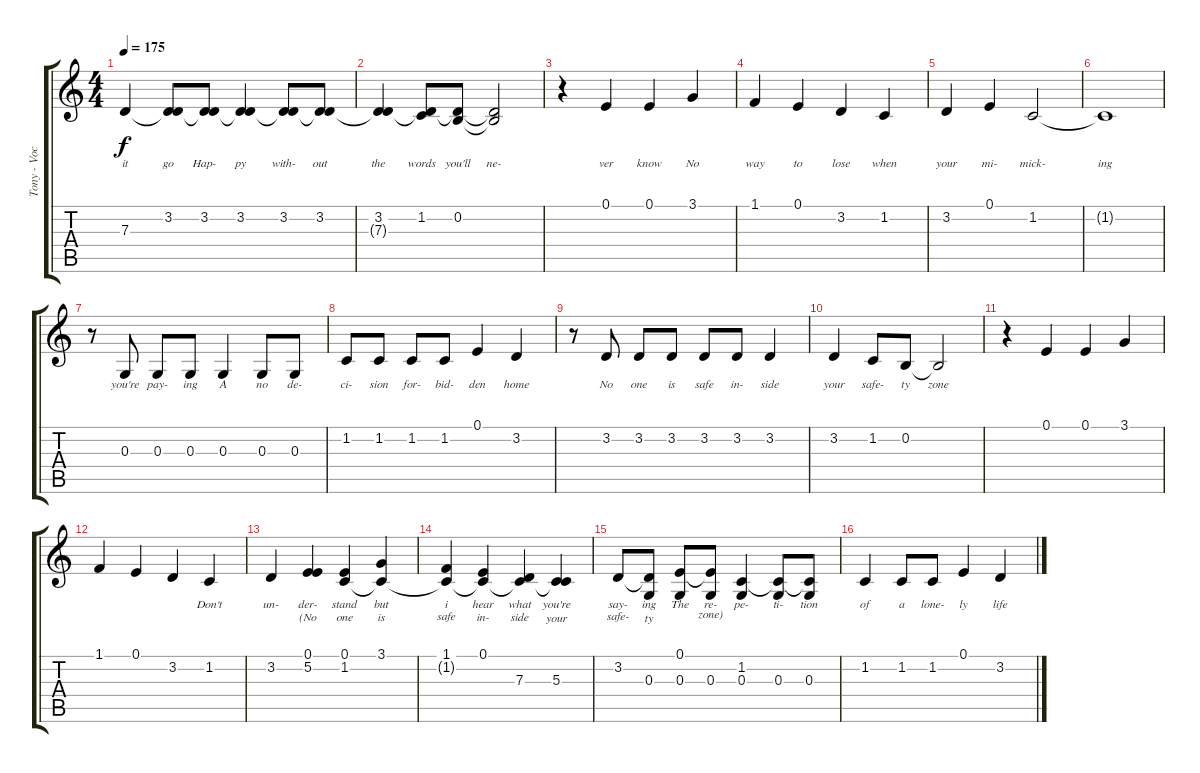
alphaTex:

\track ("Tony - Vocals/Back Vocals" "Tony - Voc") {instrument lead1square}
\staff {score tabs}
\tuning (E4 B3 G3 D3 A2 E2) {hide}
\ts (4 4)
\tempo 175
\clef g2
\ks c
7.3.4{lyrics (0 "it") lyrics (1 "") lyrics (2 "") lyrics (3 "") lyrics (4 "") dy f} (3.2 7.3{t}).8{lyrics (0 "go") lyrics (1 "") lyrics (2 "") lyrics (3 "") lyrics (4 "")} (3.2 7.3{t}).8{lyrics (0 "Hap-") lyrics (1 "") lyrics (2 "") lyrics (3 "") lyrics (4 "")} (3.2 7.3{t}).4{lyrics (0 "py") lyrics (1 "") lyrics (2 "") lyrics (3 "") lyrics (4 "")} (3.2 7.3{t}).8{lyrics (0 "with-") lyrics (1 "") lyrics (2 "") lyrics (3 "") lyrics (4 "")} (3.2 7.3{t}).8{lyrics (0 "out") lyrics (1 "") lyrics (2 "") lyrics (3 "") lyrics (4 "")} |
(3.2 7.3{t}).4{lyrics (0 "the") lyrics (1 "") lyrics (2 "") lyrics (3 "") lyrics (4 "")} (1.2 7.3{t}).8{lyrics (0 "words") lyrics (1 "") lyrics (2 "") lyrics (3 "") lyrics (4 "")} (0.2 7.3{t}).8{lyrics (0 "you'll") lyrics (1 "") lyrics (2 "") lyrics (3 "") lyrics (4 "")} (0.2{t} 7.3{t}).2{lyrics (0 "ne-") lyrics (1 "") lyrics (2 "") lyrics (3 "") lyrics (4 "")} |
r.4 0.1.4{lyrics (0 "ver") lyrics (1 "") lyrics (2 "") lyrics (3 "") lyrics (4 "")} 0.1.4{lyrics (0 "know") lyrics (1 "") lyrics (2 "") lyrics (3 "") lyrics (4 "")} 3.1.4{lyrics (0 "No") lyrics (1 "") lyrics (2 "") lyrics (3 "") lyrics (4 "")} |
1.1.4{lyrics (0 "way") lyrics (1 "") lyrics (2 "") lyrics (3 "") lyrics (4 "")} 0.1.4{lyrics (0 "to") lyrics (1 "") lyrics (2 "") lyrics (3 "") lyrics (4 "")} 3.2.4{lyrics (0 "lose") lyrics (1 "") lyrics (2 "") lyrics (3 "") lyrics (4 "")} 1.2.4{lyrics (0 "when") lyrics (1 "") lyrics (2 "") lyrics (3 "") lyrics (4 "")} |
3.2.4{lyrics (0 "your") lyrics (1 "") lyrics (2 "") lyrics (3 "") lyrics (4 "")} 0.1.4{lyrics (0 "mi-") lyrics (1 "") lyrics (2 "") lyrics (3 "") lyrics (4 "")} 1.2.2{lyrics (0 "mick-") lyrics (1 "") lyrics (2 "") lyrics (3 "") lyrics (4 "")} |
1.2{t}.1{lyrics (0 "ing") lyrics (1 "") lyrics (2 "") lyrics (3 "") lyrics (4 "")} |
r.8 0.3.8{lyrics (0 "you're") lyrics (1 "") lyrics (2 "") lyrics (3 "") lyrics (4 "")} 0.3.8{lyrics (0 "pay-") lyrics (1 "") lyrics (2 "") lyrics (3 "") lyrics (4 "")} 0.3.8{lyrics (0 "ing") lyrics (1 "") lyrics (2 "") lyrics (3 "") lyrics (4 "")} 0.3.4{lyrics (0 "A") lyrics (1 "") lyrics (2 "") lyrics (3 "") lyrics (4 "")} 0.3.8{lyrics (0 "no") lyrics (1 "") lyrics (2 "") lyrics (3 "") lyrics (4 "")} 0.3.8{lyrics (0 "de-") lyrics (1 "") lyrics (2 "") lyrics (3 "") lyrics (4 "")} |
1.2.8{lyrics (0 "ci-") lyrics (1 "") lyrics (2 "") lyrics (3 "") lyrics (4 "")} 1.2.8{lyrics (0 "sion") lyrics (1 "") lyrics (2 "") lyrics (3 "") lyrics (4 "")} 1.2.8{lyrics (0 "for-") lyrics (1 "") lyrics (2 "") lyrics (3 "") lyrics (4 "")} 1.2.8{lyrics (0 "bid-") lyrics (1 "") lyrics (2 "") lyrics (3 "") lyrics (4 "")} 0.1.4{lyrics (0 "den") lyrics (1 "") lyrics (2 "") lyrics (3 "") lyrics (4 "")} 3.2.4{lyrics (0 "home") lyrics (1 "") lyrics (2 "") lyrics (3 "") lyrics (4 "")} |
r.8 3.2.8{lyrics (0 "No") lyrics (1 "") lyrics (2 "") lyrics (3 "") lyrics (4 "")} 3.2.8{lyrics (0 "one") lyrics (1 "") lyrics (2 "") lyrics (3 "") lyrics (4 "")} 3.2.8{lyrics (0 "is") lyrics (1 "") lyrics (2 "") lyrics (3 "") lyrics (4 "")} 3.2.8{lyrics (0 "safe") lyrics (1 "") lyrics (2 "") lyrics (3 "") lyrics (4 "")} 3.2.8{lyrics (0 "in-") lyrics (1 "") lyrics (2 "") lyrics (3 "") lyrics (4 "")} 3.2.4{lyrics (0 "side") lyrics (1 "") lyrics (2 "") lyrics (3 "") lyrics (4 "")} |
3.2.4{lyrics (0 "your") lyrics (1 "") lyrics (2 "") lyrics (3 "") lyrics (4 "")} 1.2.8{lyrics (0 "safe-") lyrics (1 "") lyrics (2 "") lyrics (3 "") lyrics (4 "")} 0.2.8{lyrics (0 "ty") lyrics (1 "") lyrics (2 "") lyrics (3 "") lyrics (4 "")} 0.2{t}.2{lyrics (0 "zone") lyrics (1 "") lyrics (2 "") lyrics (3 "") lyrics (4 "")} |
r.4 0.1.4{lyrics (0 "") lyrics (1 "") lyrics (2 "") lyrics (3 "") lyrics (4 "")} 0.1.4{lyrics (0 "") lyrics (1 "") lyrics (2 "") lyrics (3 "") lyrics (4 "")} 3.1.4{lyrics (0 "") lyrics (1 "") lyrics (2 "") lyrics (3 "") lyrics (4 "")} |
1.1.4{lyrics (0 "") lyrics (1 "") lyrics (2 "") lyrics (3 "") lyrics (4 "")} 0.1.4{lyrics (0 "") lyrics (1 "") lyrics (2 "") lyrics (3 "") lyrics (4 "")} 3.2.4{lyrics (0 "") lyrics (1 "") lyrics (2 "") lyrics (3 "") lyrics (4 "")} 1.2.4{lyrics (0 "Don't") lyrics (1 "") lyrics (2 "") lyrics (3 "") lyrics (4 "")} |
3.2.4{lyrics (0 "un-") lyrics (1 "") lyrics (2 "") lyrics (3 "") lyrics (4 "")} (0.1 5.2).4{lyrics (0 "der-") lyrics (1 "(No") lyrics (2 "") lyrics (3 "") lyrics (4 "")} (0.1 1.2).4{lyrics (0 "stand") lyrics (1 "one") lyrics (2 "") lyrics (3 "") lyrics (4 "")} (3.1 1.2{t}).4{lyrics (0 "but") lyrics (1 "is") lyrics (2 "") lyrics (3 "") lyrics (4 "")} |
(1.1 1.2{t}).4{lyrics (0 "i") lyrics (1 "safe") lyrics (2 "") lyrics (3 "") lyrics (4 "")} (0.1 1.2{t}).4{lyrics (0 "hear") lyrics (1 "in-") lyrics (2 "") lyrics (3 "") lyrics (4 "")} (1.2{t} 7.3).4{lyrics (0 "what") lyrics (1 "side") lyrics (2 "") lyrics (3 "") lyrics (4 "")} (1.2{t} 5.3).4{lyrics (0 "you're") lyrics (1 "your") lyrics (2 "") lyrics (3 "") lyrics (4 "")} |
3.2.8{lyrics (0 "say-") lyrics (1 "safe-") lyrics (2 "") lyrics (3 "") lyrics (4 "")} (3.2{t} 0.3).8{lyrics (0 "ing") lyrics (1 "ty") lyrics (2 "") lyrics (3 "") lyrics (4 "")} (0.1 0.3).8{lyrics (0 "The") lyrics (1 "") lyrics (2 "") lyrics (3 "") lyrics (4 "")} (0.1{t} 0.3).8{lyrics (0 "re-") lyrics (1 "zone)") lyrics (2 "") lyrics (3 "") lyrics (4 "")} (1.2 0.3).4{lyrics (0 "pe-") lyrics (1 "") lyrics (2 "") lyrics (3 "") lyrics (4 "")} (1.2{t} 0.3).8{lyrics (0 "ti-") lyrics (1 "") lyrics (2 "") lyrics (3 "") lyrics (4 "")} (1.2{t} 0.3).8{lyrics (0 "tion") lyrics (1 "") lyrics (2 "") lyrics (3 "") lyrics (4 "")} |
1.2.4{lyrics (0 "of") lyrics (1 "") lyrics (2 "") lyrics (3 "") lyrics (4 "")} 1.2.8{lyrics (0 "a") lyrics (1 "") lyrics (2 "") lyrics (3 "") lyrics (4 "")} 1.2.8{lyrics (0 "lone-") lyrics (1 "") lyrics (2 "") lyrics (3 "") lyrics (4 "")} 0.1.4{lyrics (0 "ly") lyrics (1 "") lyrics (2 "") lyrics (3 "") lyrics (4 "")} 3.2.4{lyrics (0 "life") lyrics (1 "") lyrics (2 "") lyrics (3 "") lyrics (4 "")}
